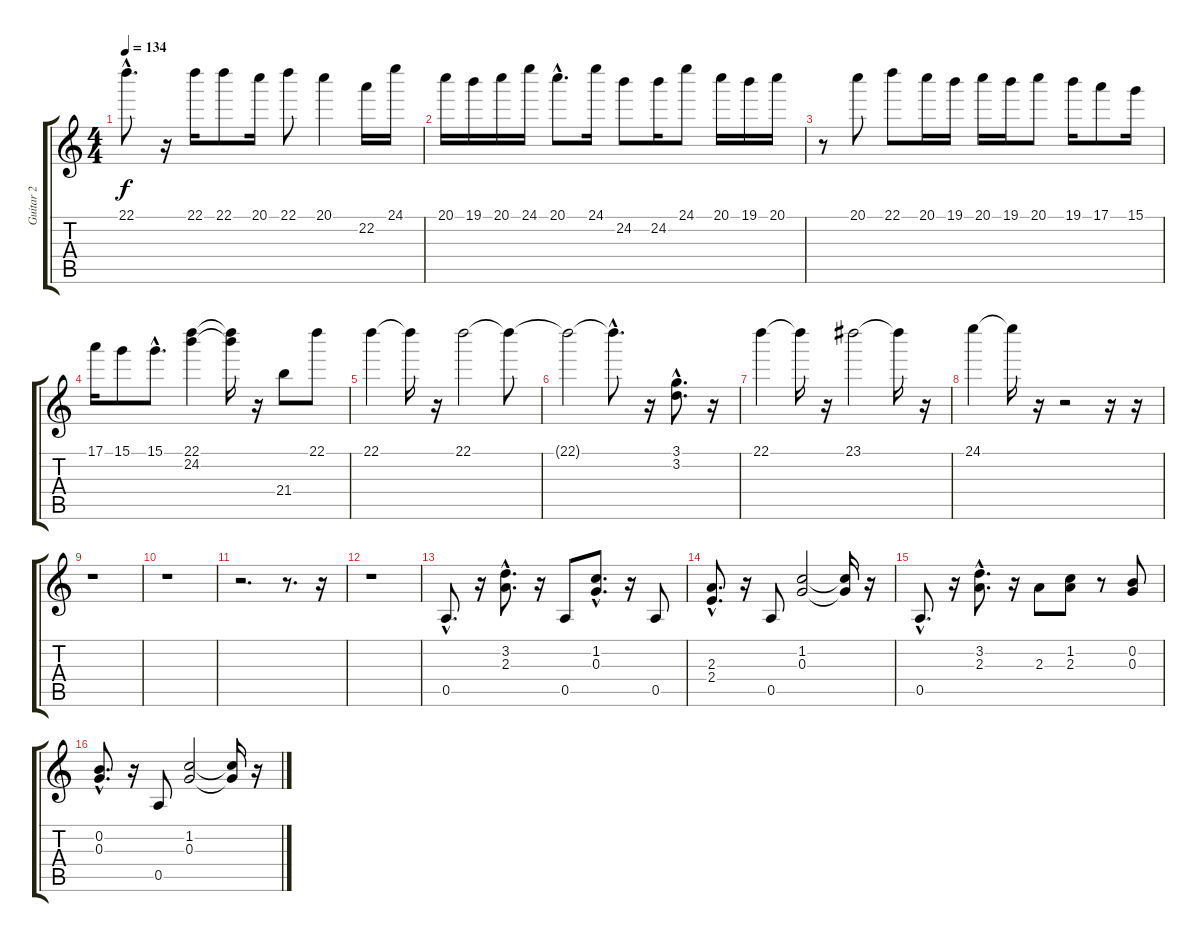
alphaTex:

\track ("Guitar 2" "Guitar 2") {instrument distortionguitar}
\staff {score tabs}
\tuning (E4 B3 G3 D3 A2 E2) {hide}
\ts (4 4)
\tempo 134
\clef g2
\ks c
22.1{hac}.8{d dy f} r.16 22.1.16 22.1.8 20.1.16 22.1.8 20.1.4 22.2.16 24.1.16 |
20.1.16 19.1.16 20.1.16 24.1.16 20.1{hac}.8{d} 24.1.16 24.2.8 24.2.16 24.1.8 20.1.16 19.1.16 20.1.16 |
r.8 20.1.8 22.1.8 20.1.16 19.1.16 20.1.16 19.1.16 20.1.8 19.1.16 17.1.8 15.1.16 |
17.1.16 15.1.8 15.1{hac}.8{d} (22.1 24.2).4 (22.1{t} 24.2{t}).16 r.16 21.4.8 22.1.8 |
22.1.4 22.1{t}.16 r.16 22.1.2 22.1{t}.8 |
22.1{t}.2 22.1{hac t}.8{d} r.16 (3.1{hac} 3.2{hac}).8{d} r.16 |
22.1.4 22.1{t}.16 r.16 23.1.2 23.1{t}.16 r.16 |
24.1.4 24.1{t}.16 r.16 r.2 r.16 r.16 |
r.1 |
r.1 |
r.2{d} r.8{d} r.16 |
r.1 |
0.5{hac}.8{d} r.16 (3.2{hac} 2.3{hac}).8{d} r.16 0.5.8 (1.2{hac} 0.3{hac}).8{d} r.16 0.5.8 |
(2.3{hac} 2.4{hac}).8{d} r.16 0.5.8 (1.2 0.3).2 (1.2{t} 0.3{t}).16 r.16 |
0.5{hac}.8{d} r.16 (3.2{hac} 2.3{hac}).8{d} r.16 2.3.8 (1.2 2.3).8 r.8 (0.2 0.3).8 |
(0.2{hac} 0.3{hac}).8{d} r.16 0.5.8 (1.2 0.3).2 (1.2{t} 0.3{t}).16 r.16
